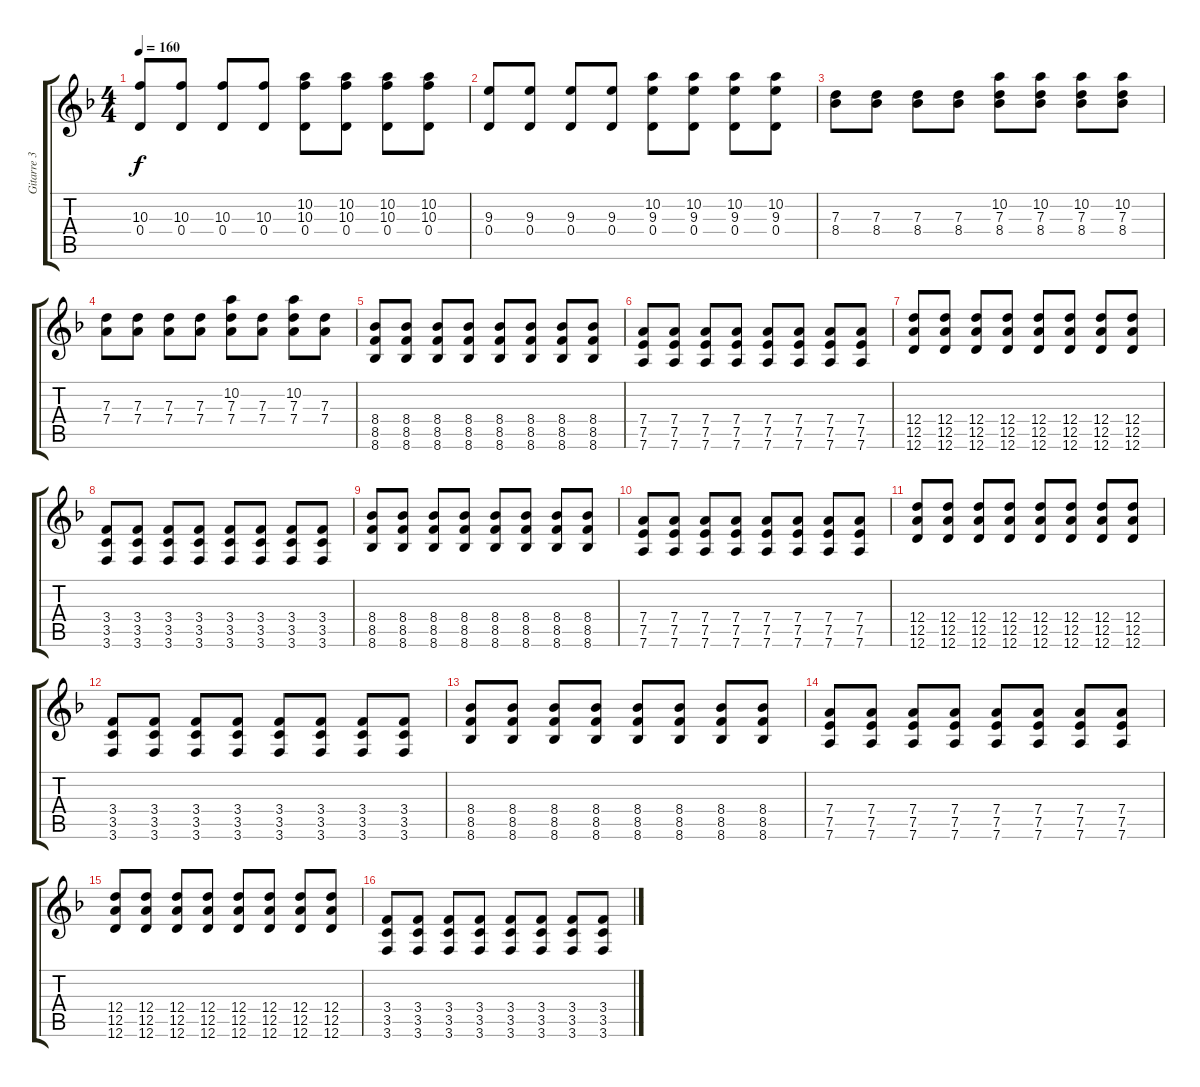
\track ("Gitarre 3" "Gitarre 3") {instrument distortionguitar}
\staff {score tabs}
\tuning (E4 B3 G3 D3 A2 D2) {hide}
\ts (4 4)
\tempo 160
\clef g2
\ks dminor
(10.3 0.4).8{dy f} (10.3 0.4).8 (10.3 0.4).8 (10.3 0.4).8 (10.2 10.3 0.4).8 (10.2 10.3 0.4).8 (10.2 10.3 0.4).8 (10.2 10.3 0.4).8 |
(9.3 0.4).8 (9.3 0.4).8 (9.3 0.4).8 (9.3 0.4).8 (10.2 9.3 0.4).8 (10.2 9.3 0.4).8 (10.2 9.3 0.4).8 (10.2 9.3 0.4).8 |
(7.3 8.4).8 (7.3 8.4).8 (7.3 8.4).8 (7.3 8.4).8 (10.2 7.3 8.4).8 (10.2 7.3 8.4).8 (10.2 7.3 8.4).8 (10.2 7.3 8.4).8 |
(7.3 7.4).8 (7.3 7.4).8 (7.3 7.4).8 (7.3 7.4).8 (10.2 7.3 7.4).8 (7.3 7.4).8 (10.2 7.3 7.4).8 (7.3 7.4).8 |
(8.4 8.5 8.6).8 (8.4 8.5 8.6).8 (8.4 8.5 8.6).8 (8.4 8.5 8.6).8 (8.4 8.5 8.6).8 (8.4 8.5 8.6).8 (8.4 8.5 8.6).8 (8.4 8.5 8.6).8 |
(7.4 7.5 7.6).8 (7.4 7.5 7.6).8 (7.4 7.5 7.6).8 (7.4 7.5 7.6).8 (7.4 7.5 7.6).8 (7.4 7.5 7.6).8 (7.4 7.5 7.6).8 (7.4 7.5 7.6).8 |
(12.4 12.5 12.6).8 (12.4 12.5 12.6).8 (12.4 12.5 12.6).8 (12.4 12.5 12.6).8 (12.4 12.5 12.6).8 (12.4 12.5 12.6).8 (12.4 12.5 12.6).8 (12.4 12.5 12.6).8 |
(3.4 3.5 3.6).8 (3.4 3.5 3.6).8 (3.4 3.5 3.6).8 (3.4 3.5 3.6).8 (3.4 3.5 3.6).8 (3.4 3.5 3.6).8 (3.4 3.5 3.6).8 (3.4 3.5 3.6).8 |
(8.4 8.5 8.6).8 (8.4 8.5 8.6).8 (8.4 8.5 8.6).8 (8.4 8.5 8.6).8 (8.4 8.5 8.6).8 (8.4 8.5 8.6).8 (8.4 8.5 8.6).8 (8.4 8.5 8.6).8 |
(7.4 7.5 7.6).8 (7.4 7.5 7.6).8 (7.4 7.5 7.6).8 (7.4 7.5 7.6).8 (7.4 7.5 7.6).8 (7.4 7.5 7.6).8 (7.4 7.5 7.6).8 (7.4 7.5 7.6).8 |
(12.4 12.5 12.6).8 (12.4 12.5 12.6).8 (12.4 12.5 12.6).8 (12.4 12.5 12.6).8 (12.4 12.5 12.6).8 (12.4 12.5 12.6).8 (12.4 12.5 12.6).8 (12.4 12.5 12.6).8 |
(3.4 3.5 3.6).8 (3.4 3.5 3.6).8 (3.4 3.5 3.6).8 (3.4 3.5 3.6).8 (3.4 3.5 3.6).8 (3.4 3.5 3.6).8 (3.4 3.5 3.6).8 (3.4 3.5 3.6).8 |
(8.4 8.5 8.6).8 (8.4 8.5 8.6).8 (8.4 8.5 8.6).8 (8.4 8.5 8.6).8 (8.4 8.5 8.6).8 (8.4 8.5 8.6).8 (8.4 8.5 8.6).8 (8.4 8.5 8.6).8 |
(7.4 7.5 7.6).8 (7.4 7.5 7.6).8 (7.4 7.5 7.6).8 (7.4 7.5 7.6).8 (7.4 7.5 7.6).8 (7.4 7.5 7.6).8 (7.4 7.5 7.6).8 (7.4 7.5 7.6).8 |
(12.4 12.5 12.6).8 (12.4 12.5 12.6).8 (12.4 12.5 12.6).8 (12.4 12.5 12.6).8 (12.4 12.5 12.6).8 (12.4 12.5 12.6).8 (12.4 12.5 12.6).8 (12.4 12.5 12.6).8 |
(3.4 3.5 3.6).8 (3.4 3.5 3.6).8 (3.4 3.5 3.6).8 (3.4 3.5 3.6).8 (3.4 3.5 3.6).8 (3.4 3.5 3.6).8 (3.4 3.5 3.6).8 (3.4 3.5 3.6).8
